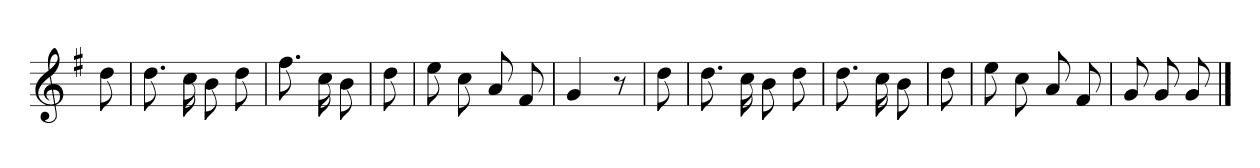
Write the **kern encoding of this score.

**kern
*part1
*staff1
*clefG2
*k[f#]
*G:
=
8dd
=1
8.dd
16cc
8b
8dd
=2
8.ff#
16cc
8b
=3
8dd
=4
8ee
8cc
8a
8f#
=5
4g
8r
=6
8dd
=7
8.dd
16cc
8b
8dd
=8
8.dd
16cc
8b
=9
8dd
=10
8ee
8cc
8a
8f#
=11
8g
8g
8g
==
*-
